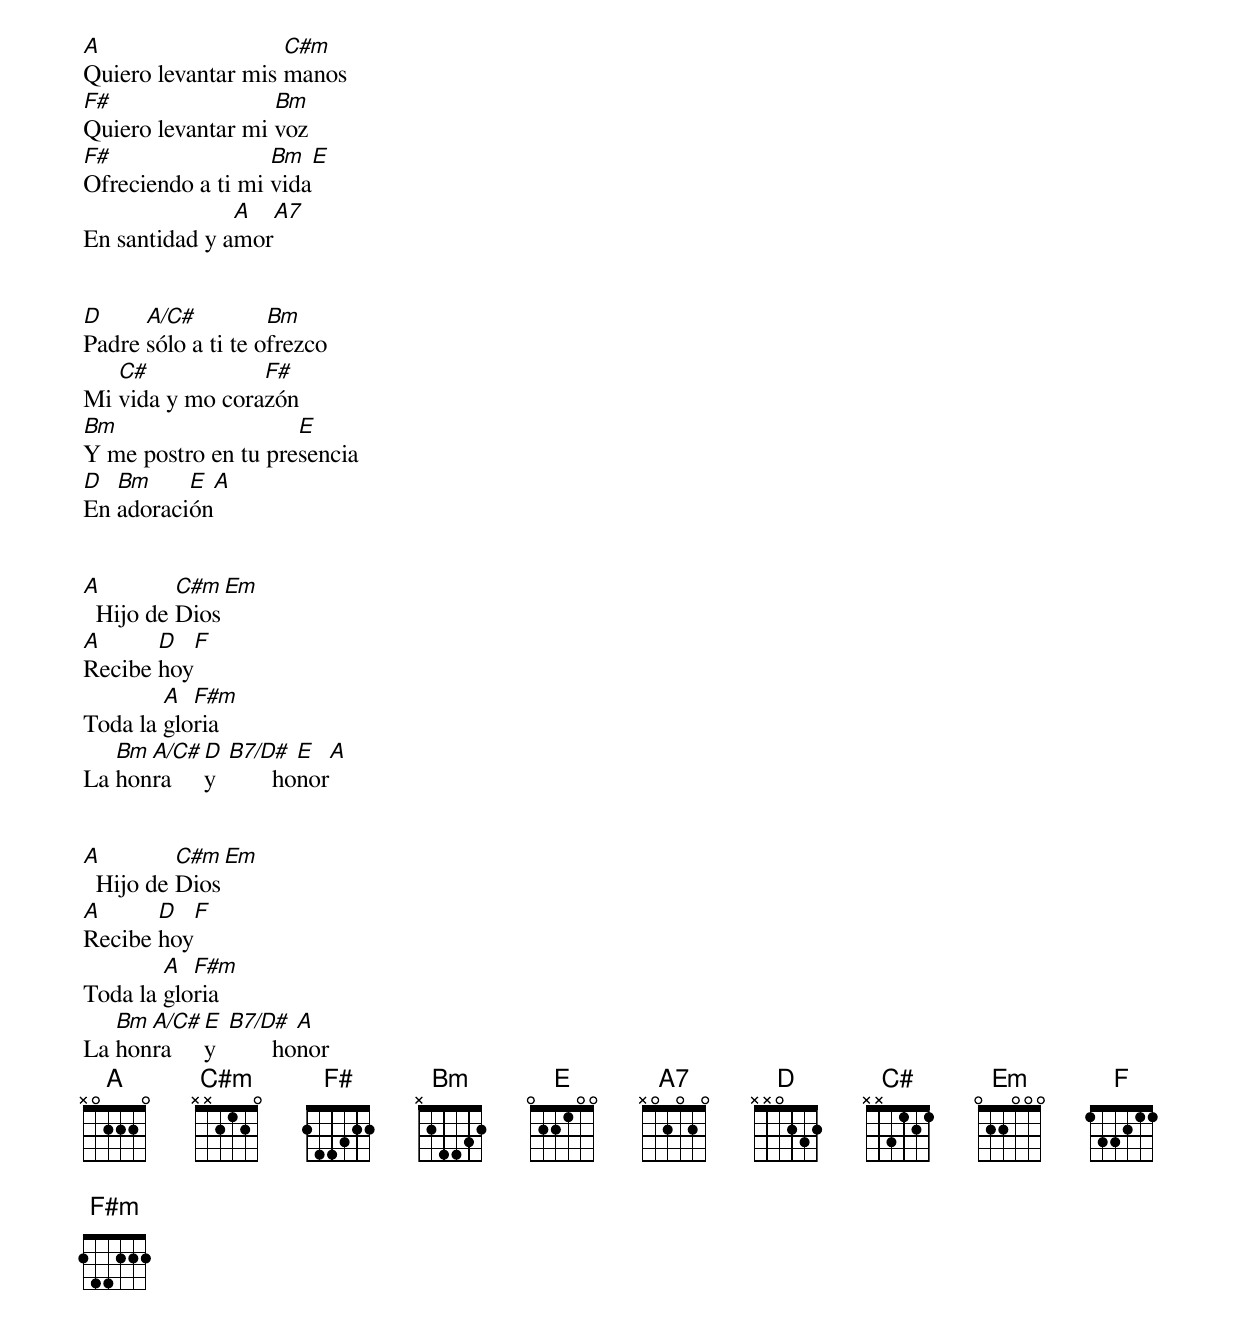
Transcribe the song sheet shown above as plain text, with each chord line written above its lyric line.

A                   C#m
Quiero levantar mis manos
F#                 Bm
Quiero levantar mi voz
F#                 Bm    E
Ofreciendo a ti mi vida
               A   A7
En santidad y amor


D     A/C#          Bm
Padre sólo a ti te ofrezco
   C#            F#
Mi vida y mo corazón
Bm                   E
Y me postro en tu presencia
D  Bm     E  A
En adoración


A         C#m  Em
  Hijo de Dios
A      D   F
Recibe hoy
        A  F#m
Toda la gloria
   Bm A/C#  D  B7/D#    E   A
La honra    y         honor


A         C#m  Em
  Hijo de Dios
A      D   F
Recibe hoy
        A  F#m
Toda la gloria
   Bm A/C#  E  B7/D#    A
La honra    y         honor
